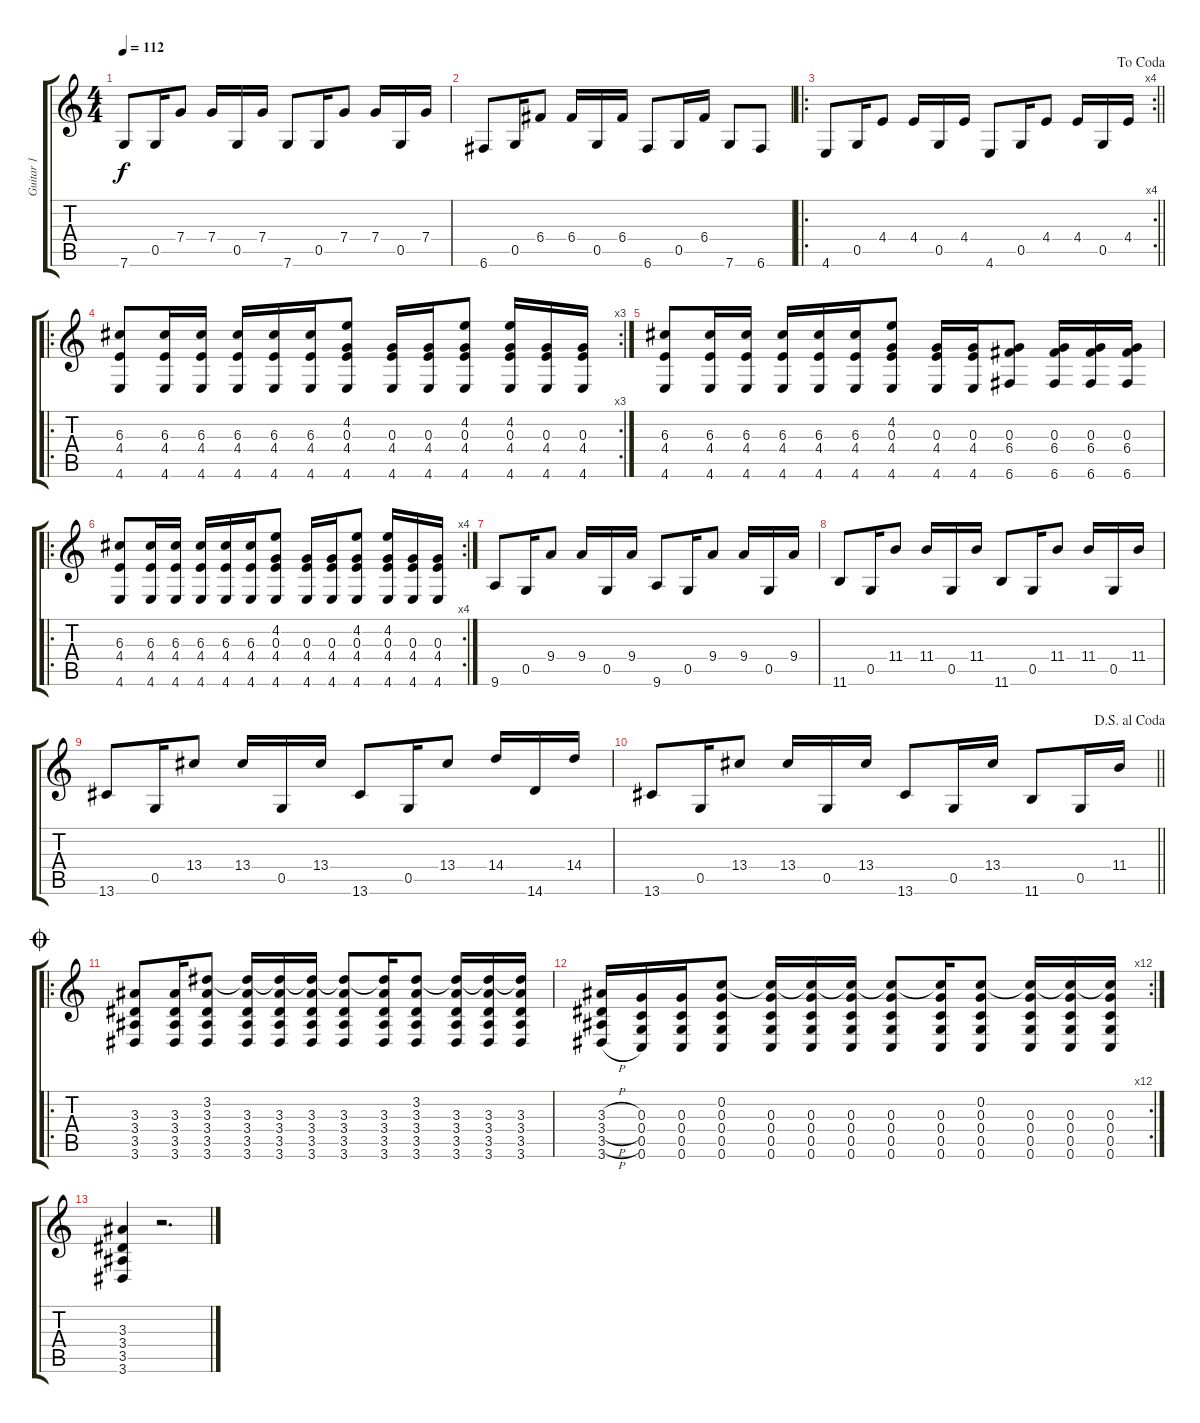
\track ("Guitar 1" "Guitar 1") {instrument acousticguitarsteel}
\staff {score tabs}
\tuning (E4 C4 G3 C3 G2 C2) {hide}
\ts (4 4)
\tempo 112
\clef g2
\ks c
7.6.8{dy f} 0.5.16 7.4.8 7.4.16 0.5.16 7.4.16 7.6.8 0.5.16 7.4.8 7.4.16 0.5.16 7.4.16 |
6.6.8 0.5.16 6.4.8 6.4.16 0.5.16 6.4.16 6.6.8 0.5.16 6.4.16 7.6.8 6.6.8 |
\ro
\rc 4
\jump dacoda
\barLineRight lightlight
4.6.8 0.5.16 4.4.8 4.4.16 0.5.16 4.4.16 4.6.8 0.5.16 4.4.8 4.4.16 0.5.16 4.4.16 |
\ro
\rc 3
(6.3 4.4 4.6).8 (6.3 4.4 4.6).16 (6.3 4.4 4.6).16 (6.3 4.4 4.6).16 (6.3 4.4 4.6).16 (6.3 4.4 4.6).16 (4.2 0.3 4.4 4.6).8 (0.3 4.4 4.6).16 (0.3 4.4 4.6).16 (4.2 0.3 4.4 4.6).8 (4.2 0.3 4.4 4.6).16 (0.3 4.4 4.6).16 (0.3 4.4 4.6).16 |
(6.3 4.4 4.6).8 (6.3 4.4 4.6).16 (6.3 4.4 4.6).16 (6.3 4.4 4.6).16 (6.3 4.4 4.6).16 (6.3 4.4 4.6).16 (4.2 0.3 4.4 4.6).8 (0.3 4.4 4.6).16 (0.3 4.4 4.6).16 (0.3 6.4 6.6).8 (0.3 6.4 6.6).16 (0.3 6.4 6.6).16 (0.3 6.4 6.6).16 |
\ro
\rc 4
(6.3 4.4 4.6).8 (6.3 4.4 4.6).16 (6.3 4.4 4.6).16 (6.3 4.4 4.6).16 (6.3 4.4 4.6).16 (6.3 4.4 4.6).16 (4.2 0.3 4.4 4.6).8 (0.3 4.4 4.6).16 (0.3 4.4 4.6).16 (4.2 0.3 4.4 4.6).8 (4.2 0.3 4.4 4.6).16 (0.3 4.4 4.6).16 (0.3 4.4 4.6).16 |
9.6.8 0.5.16 9.4.8 9.4.16 0.5.16 9.4.16 9.6.8 0.5.16 9.4.8 9.4.16 0.5.16 9.4.16 |
11.6.8 0.5.16 11.4.8 11.4.16 0.5.16 11.4.16 11.6.8 0.5.16 11.4.8 11.4.16 0.5.16 11.4.16 |
13.6.8 0.5.16 13.4.8 13.4.16 0.5.16 13.4.16 13.6.8 0.5.16 13.4.8 14.4.16 14.6.16 14.4.16 |
\jump dalsegnoalcoda
\barLineRight lightlight
13.6.8 0.5.16 13.4.8 13.4.16 0.5.16 13.4.16 13.6.8 0.5.16 13.4.16 11.6.8 0.5.16 11.4.16 |
\ro
\jump coda
(3.3 3.4 3.5 3.6).8 (3.3 3.4 3.5 3.6).16 (3.2 3.3 3.4 3.5 3.6).8 (3.2{t} 3.3 3.4 3.5 3.6).16 (3.2{t} 3.3 3.4 3.5 3.6).16 (3.2{t} 3.3 3.4 3.5 3.6).16 (3.2{t} 3.3 3.4 3.5 3.6).8 (3.2{t} 3.3 3.4 3.5 3.6).16 (3.2 3.3 3.4 3.5 3.6).8 (3.2{t} 3.3 3.4 3.5 3.6).16 (3.2{t} 3.3 3.4 3.5 3.6).16 (3.2{t} 3.3 3.4 3.5 3.6).16 |
\rc 12
(3.3{h} 3.4{h} 3.5{h} 3.6{h}).16 (0.3 0.4 0.5 0.6).16 (0.3 0.4 0.5 0.6).16 (0.2 0.3 0.4 0.5 0.6).8 (0.2{t} 0.3 0.4 0.5 0.6).16 (0.2{t} 0.3 0.4 0.5 0.6).16 (0.2{t} 0.3 0.4 0.5 0.6).16 (0.2{t} 0.3 0.4 0.5 0.6).8 (0.2{t} 0.3 0.4 0.5 0.6).16 (0.2 0.3 0.4 0.5 0.6).8 (0.2{t} 0.3 0.4 0.5 0.6).16 (0.2{t} 0.3 0.4 0.5 0.6).16 (0.2{t} 0.3 0.4 0.5 0.6).16 |
(3.3 3.4 3.5 3.6).4 r.2{d}
